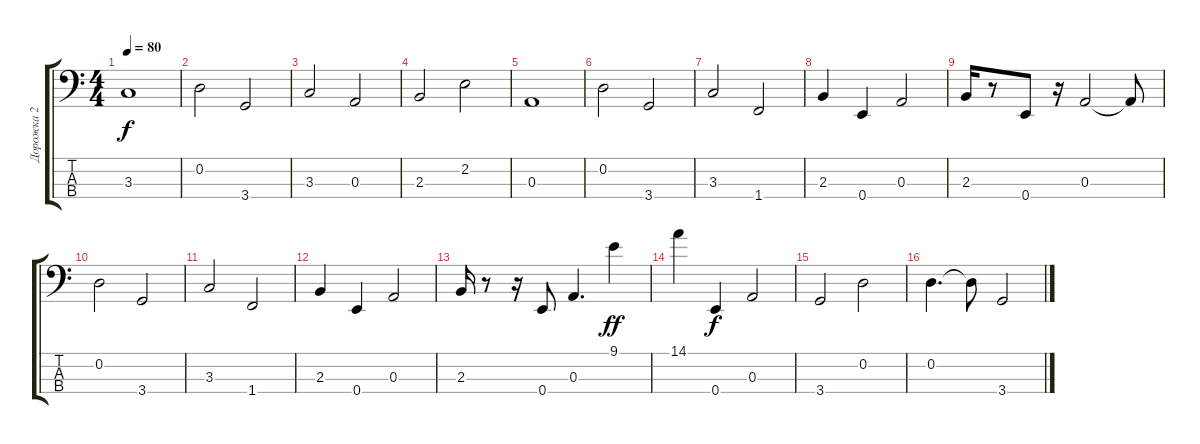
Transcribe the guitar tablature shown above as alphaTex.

\track ("Дорожка 2" "Дорожка 2") {instrument electricbassfinger}
\staff {score tabs}
\tuning (G2 D2 A1 E1) {hide}
\ts (4 4)
\tempo 80
\clef f4
\ks c
3.3.1{dy f} |
0.2.2 3.4.2 |
3.3.2 0.3.2 |
2.3.2 2.2.2 |
0.3.1 |
0.2.2 3.4.2 |
3.3.2 1.4.2 |
2.3.4 0.4.4 0.3.2 |
2.3.16 r.8 0.4.8 r.16 0.3.2 0.3{t}.8 |
0.2.2 3.4.2 |
3.3.2 1.4.2 |
2.3.4 0.4.4 0.3.2 |
2.3.16 r.8 r.16 0.4.8 0.3.4{d} 9.1.4{dy ff} |
14.1.4 0.4.4{dy f} 0.3.2 |
3.4.2 0.2.2 |
0.2.4{d} 0.2{t}.8 3.4.2
